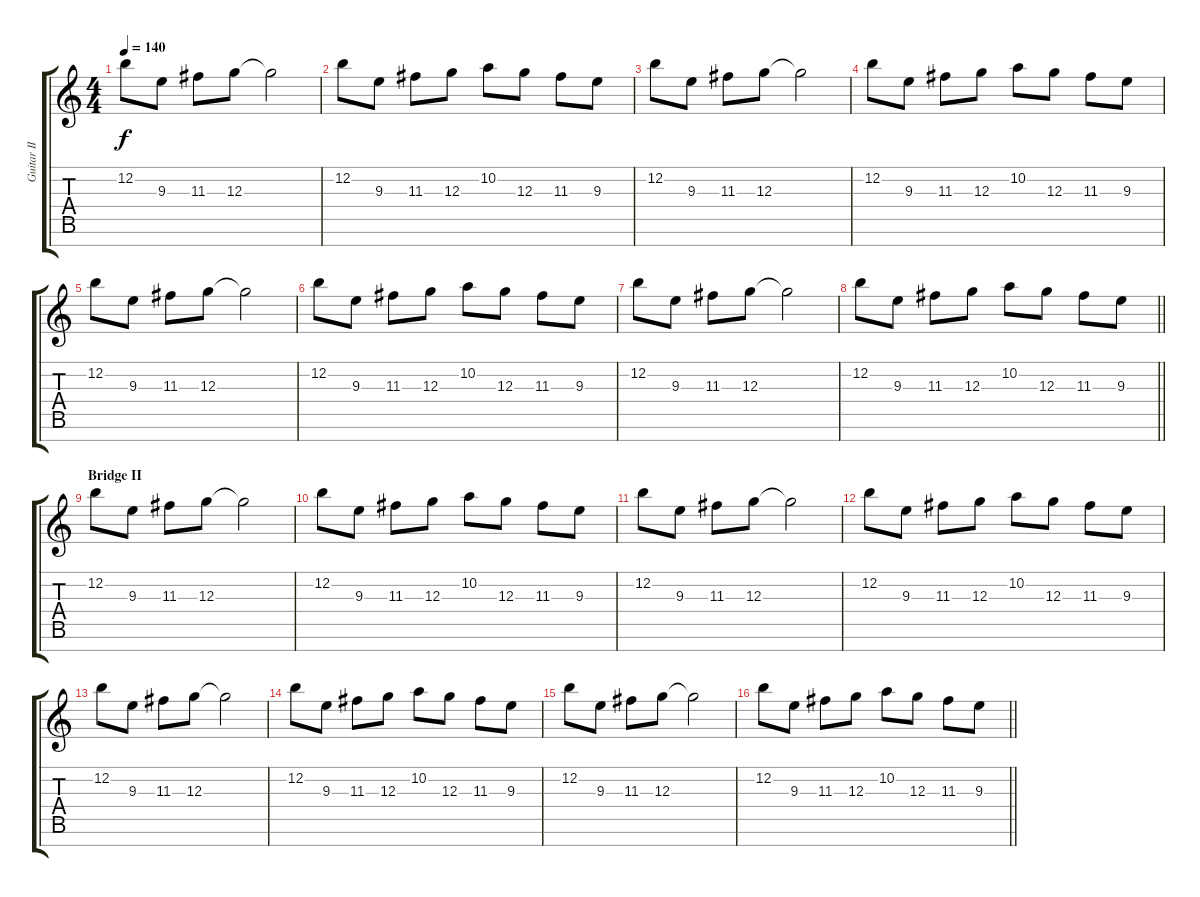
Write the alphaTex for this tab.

\track ("Guitar II" "Guitar II") {instrument distortionguitar}
\staff {score tabs}
\tuning (E4 B3 G3 D3 A2 E2 B1) {hide}
\ts (4 4)
\tempo 140
\clef g2
\ks c
12.2.8{dy f} 9.3.8 11.3.8 12.3.8 12.3{t}.2 |
12.2.8 9.3.8 11.3.8 12.3.8 10.2.8 12.3.8 11.3.8 9.3.8 |
12.2.8 9.3.8 11.3.8 12.3.8 12.3{t}.2 |
12.2.8 9.3.8 11.3.8 12.3.8 10.2.8 12.3.8 11.3.8 9.3.8 |
12.2.8 9.3.8 11.3.8 12.3.8 12.3{t}.2 |
12.2.8 9.3.8 11.3.8 12.3.8 10.2.8 12.3.8 11.3.8 9.3.8 |
12.2.8 9.3.8 11.3.8 12.3.8 12.3{t}.2 |
\barLineRight lightlight
12.2.8 9.3.8 11.3.8 12.3.8 10.2.8 12.3.8 11.3.8 9.3.8 |
\section ("" "Bridge II")
12.2.8 9.3.8 11.3.8 12.3.8 12.3{t}.2 |
12.2.8 9.3.8 11.3.8 12.3.8 10.2.8 12.3.8 11.3.8 9.3.8 |
12.2.8 9.3.8 11.3.8 12.3.8 12.3{t}.2 |
12.2.8 9.3.8 11.3.8 12.3.8 10.2.8 12.3.8 11.3.8 9.3.8 |
12.2.8 9.3.8 11.3.8 12.3.8 12.3{t}.2 |
12.2.8 9.3.8 11.3.8 12.3.8 10.2.8 12.3.8 11.3.8 9.3.8 |
12.2.8 9.3.8 11.3.8 12.3.8 12.3{t}.2 |
\barLineRight lightlight
12.2.8 9.3.8 11.3.8 12.3.8 10.2.8 12.3.8 11.3.8 9.3.8
